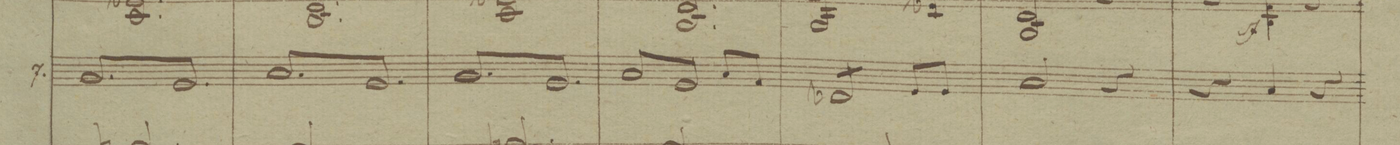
**kern	**dynam
*I"7.	*
*clefC3	*
*k[b-]	*
*M3/4	*
8A/L	.
8F/	.
8A/	.
8F/	.
8A/	.
8F/J	.
=140	=140
8B-/L	.
8F/J	.
8B-/L	.
8F/J	.
8B-/L	.
8F/J	.
=141	=141
8A/L	.
8F/J	.
8A/L	.
8F/J	.
8A/L	.
8F/J	.
=142	=142
8B-/L	.
8F/J	.
8B-/L	.
8F/J	.
8B-/L	.
8G/J	.
=143	=143
8E-X/L	.
8E-/J	.
8E-/L	.
8E-/J	.
8F/L	.
8F/J	.
=144	=144
2B-/	.
4r	.
=145	=145
4r	.
4B-/	.
4r	.
=146	=146
*-	*-
